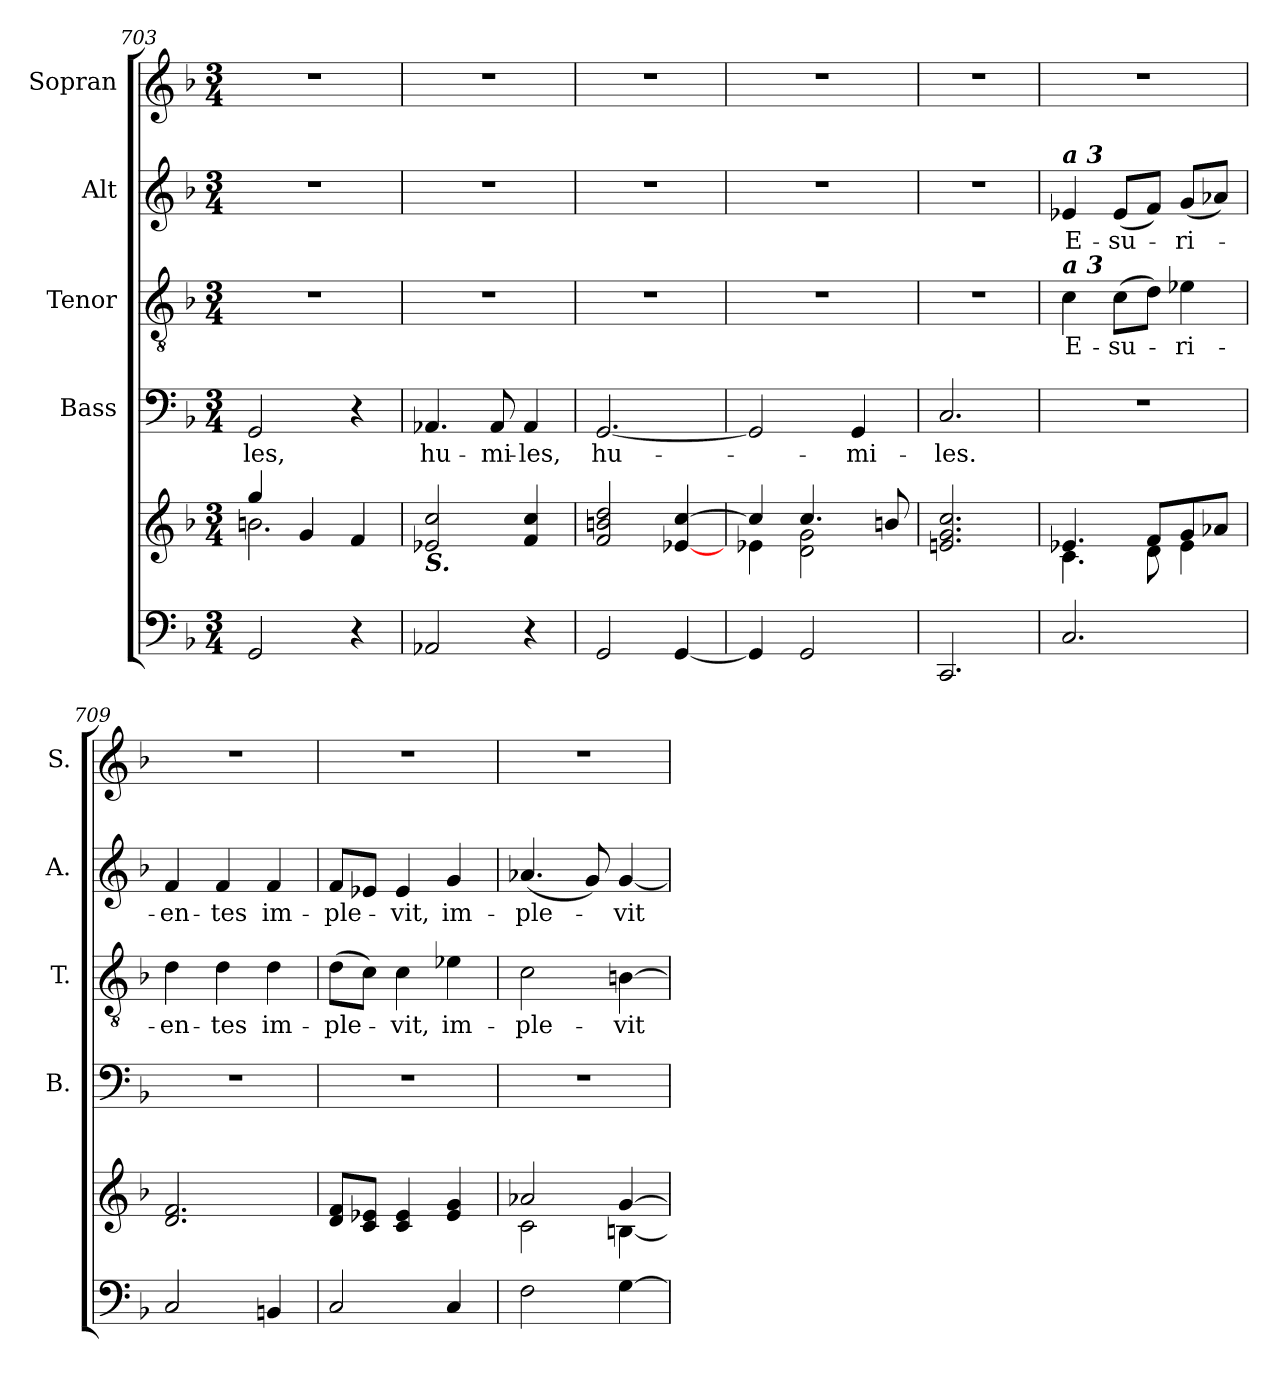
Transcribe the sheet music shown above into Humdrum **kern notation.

**kern	**kern	**kern	**text	**kern	**text	**kern	**text	**kern
*part5	*part5	*part4	*part4	*part3	*part3	*part2	*part2	*part1
*staff6	*staff5	*staff4	*staff4	*staff3	*staff3	*staff2	*staff2	*staff1
*	*	*I"Bass	*	*I"Tenor	*	*I"Alt	*	*I"Sopran
*	*	*I'B.	*	*I'T.	*	*I'A.	*	*I'S.
*clefF4	*clefG2	*clefF4	*	*clefGv2	*	*clefG2	*	*clefG2
*k[b-]	*k[b-]	*k[b-]	*	*k[b-]	*	*k[b-]	*	*k[b-]
*F:	*F:	*F:	*	*F:	*	*F:	*	*F:
*M3/4	*M3/4	*M3/4	*	*M3/4	*	*M3/4	*	*M3/4
=703	=703	=703	=703	=703	=703	=703	=703	=703
*	*^	*	*	*	*	*	*	*
!	!	!	!	!LO:LY:b	!	!	!	!	!
2GG/	4gg/	2.bn\	2GG/	-les,	2.r	.	2.r	.	2.r
.	4g/	.	.	.	.	.	.	.	.
4r	4f/	.	4r	.	.	.	.	.	.
*	*v	*v	*	*	*	*	*	*	*
!!LO:LB:g=z
=704	=704	=704	=704	=704	=704	=704	=704	=704
!	!LO:TX:b:Bi:t=S.	!	!	!	!	!	!	!
!	!	!	!LO:LY:b	!	!	!	!	!
2AA-X/	2e-X/ 2cc/	4.AA-X/	hu-	2.r	.	2.r	.	2.r
!	!	!	!LO:LY:b	!	!	!	!	!
.	.	8AA-/	-mi-	.	.	.	.	.
!	!	!	!LO:LY:b	!	!	!	!	!
4r	4f/ 4cc/	4AA-/	-les,	.	.	.	.	.
=705	=705	=705	=705	=705	=705	=705	=705	=705
!	!	!	!LO:LY:b	!	!	!	!	!
2GG/	2f/ 2bn/ 2dd/	[2.GG/	hu-	2.r	.	2.r	.	2.r
[4GG/	[4e-X/ [4cc/	.	.	.	.	.	.	.
=706	=706	=706	=706	=706	=706	=706	=706	=706
*	*^	*	*	*	*	*	*	*
4GG/]	4cc/]	4e-\	2GG/]	.	2.r	.	2.r	.	2.r
2GG/	4.cc/	2d\ 2g\	.	.	.	.	.	.	.
!	!	!	!	!LO:LY:b	!	!	!	!	!
.	.	.	4GG/	-mi-	.	.	.	.	.
.	8bn/	.	.	.	.	.	.	.	.
*	*v	*v	*	*	*	*	*	*	*
=707	=707	=707	=707	=707	=707	=707	=707	=707
!	!	!	!LO:LY:b	!	!	!	!	!
2.CC/	2.en/ 2.g/ 2.cc/	2.C/	-les.	2.r	.	2.r	.	2.r
=708	=708	=708	=708	=708	=708	=708	=708	=708
*	*^	*	*	*	*	*	*	*
!	!	!	!	!	!	!	!LO:TX:a:Bi:t=a 3	!	!
!	!	!	!	!	!LO:TX:a:Bi:t=a 3	!	!	!	!
!	!	!	!	!	!	!LO:LY:b	!	!LO:LY:b	!
2.C/	4.e-X/	4.c\	2.r	.	4c\	E-	4e-X/	E-	2.r
!	!	!	!	!	!	!LO:LY:b	!	!LO:LY:b	!
.	.	.	.	.	(>8c\L	-su-	(<8e-/L	-su-	.
.	8f/L	8d\	.	.	8d\J)	.	8f/J)	.	.
!	!	!	!	!	!	!LO:LY:b	!	!LO:LY:b	!
.	8g/	4e-\	.	.	4e-X\	-ri-	(<8g/L	-ri-	.
.	8a-X/J	.	.	.	.	.	8a-X/J)	.	.
*	*v	*v	*	*	*	*	*	*	*
=709	=709	=709	=709	=709	=709	=709	=709	=709
!	!	!	!	!	!LO:LY:b	!	!LO:LY:b	!
2C/	2.d/ 2.f/	2.r	.	4d\	-en-	4f/	-en-	2.r
!	!	!	!	!	!LO:LY:b	!	!LO:LY:b	!
.	.	.	.	4d\	-tes	4f/	-tes	.
!	!	!	!	!	!LO:LY:b	!	!LO:LY:b	!
4BBn/	.	.	.	4d\	im-	4f/	im-	.
=710	=710	=710	=710	=710	=710	=710	=710	=710
!	!	!	!	!	!LO:LY:b	!	!LO:LY:b	!
2C/	8d/ 8f/L	2.r	.	(>8d\L	-ple-	8f/L	-ple-	2.r
.	8c/ 8e-X/J	.	.	8c\J)	.	8e-X/J	.	.
!	!	!	!	!	!LO:LY:b	!	!LO:LY:b	!
.	4c/ 4e-/	.	.	4c\	-vit,	4e-/	-vit,	.
!	!	!	!	!	!LO:LY:b	!	!LO:LY:b	!
4C/	4e-/ 4g/	.	.	4e-X\	im-	4g/	im-	.
=711	=711	=711	=711	=711	=711	=711	=711	=711
*	*^	*	*	*	*	*	*	*
!	!	!	!	!	!	!LO:LY:b	!	!LO:LY:b	!
2F\	2a-X/	2c\	2.r	.	2c\	-ple-	(<4.a-X/	-ple-	2.r
.	.	.	.	.	.	.	8g/)	.	.
!	!	!	!	!	!	!LO:LY:b	!	!LO:LY:b	!
[4G\	[>4g/	[<4Bn\	.	.	[4Bn\	-vit	[4g/	-vit	.
*	*v	*v	*	*	*	*	*	*	*
=	=	=	=	=	=	=	=	=
*-	*-	*-	*-	*-	*-	*-	*-	*-
